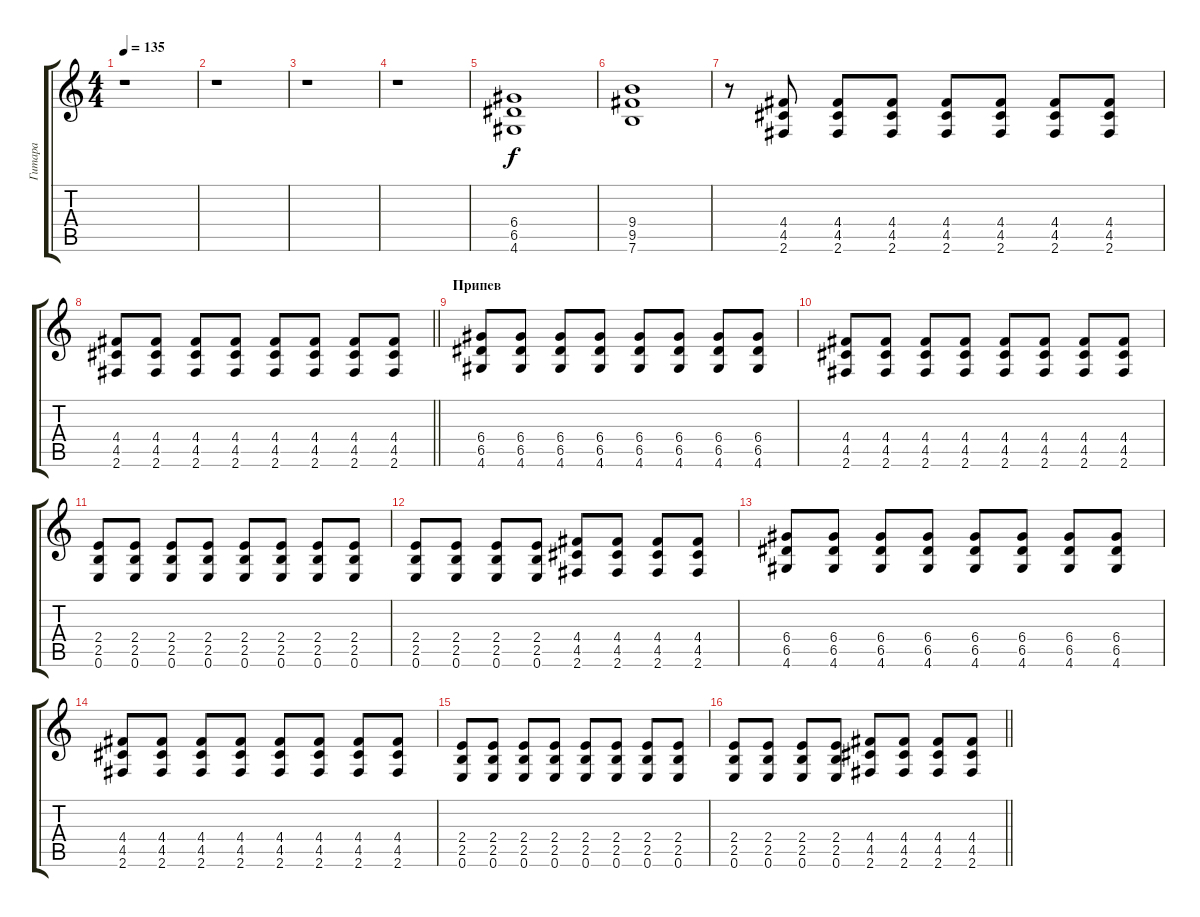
\track ("Гитара" "Гитара") {instrument distortionguitar}
\staff {score tabs}
\tuning (E4 B3 G3 D3 A2 E2) {hide}
\ts (4 4)
\tempo 135
\clef g2
\ks c
r.1{dy f} |
r.1 |
r.1 |
r.1 |
(6.4 6.5 4.6).1 |
(9.4 9.5 7.6).1 |
r.8 (4.4 4.5 2.6).8 (4.4 4.5 2.6).8 (4.4 4.5 2.6).8 (4.4 4.5 2.6).8 (4.4 4.5 2.6).8 (4.4 4.5 2.6).8 (4.4 4.5 2.6).8 |
\barLineRight lightlight
(4.4 4.5 2.6).8 (4.4 4.5 2.6).8 (4.4 4.5 2.6).8 (4.4 4.5 2.6).8 (4.4 4.5 2.6).8 (4.4 4.5 2.6).8 (4.4 4.5 2.6).8 (4.4 4.5 2.6).8 |
\section ("" "Припев")
(6.4 6.5 4.6).8 (6.4 6.5 4.6).8 (6.4 6.5 4.6).8 (6.4 6.5 4.6).8 (6.4 6.5 4.6).8 (6.4 6.5 4.6).8 (6.4 6.5 4.6).8 (6.4 6.5 4.6).8 |
(4.4 4.5 2.6).8 (4.4 4.5 2.6).8 (4.4 4.5 2.6).8 (4.4 4.5 2.6).8 (4.4 4.5 2.6).8 (4.4 4.5 2.6).8 (4.4 4.5 2.6).8 (4.4 4.5 2.6).8 |
(2.4 2.5 0.6).8 (2.4 2.5 0.6).8 (2.4 2.5 0.6).8 (2.4 2.5 0.6).8 (2.4 2.5 0.6).8 (2.4 2.5 0.6).8 (2.4 2.5 0.6).8 (2.4 2.5 0.6).8 |
(2.4 2.5 0.6).8 (2.4 2.5 0.6).8 (2.4 2.5 0.6).8 (2.4 2.5 0.6).8 (4.4 4.5 2.6).8 (4.4 4.5 2.6).8 (4.4 4.5 2.6).8 (4.4 4.5 2.6).8 |
(6.4 6.5 4.6).8 (6.4 6.5 4.6).8 (6.4 6.5 4.6).8 (6.4 6.5 4.6).8 (6.4 6.5 4.6).8 (6.4 6.5 4.6).8 (6.4 6.5 4.6).8 (6.4 6.5 4.6).8 |
(4.4 4.5 2.6).8 (4.4 4.5 2.6).8 (4.4 4.5 2.6).8 (4.4 4.5 2.6).8 (4.4 4.5 2.6).8 (4.4 4.5 2.6).8 (4.4 4.5 2.6).8 (4.4 4.5 2.6).8 |
(2.4 2.5 0.6).8 (2.4 2.5 0.6).8 (2.4 2.5 0.6).8 (2.4 2.5 0.6).8 (2.4 2.5 0.6).8 (2.4 2.5 0.6).8 (2.4 2.5 0.6).8 (2.4 2.5 0.6).8 |
\barLineRight lightlight
(2.4 2.5 0.6).8 (2.4 2.5 0.6).8 (2.4 2.5 0.6).8 (2.4 2.5 0.6).8 (4.4 4.5 2.6).8 (4.4 4.5 2.6).8 (4.4 4.5 2.6).8 (4.4 4.5 2.6).8
